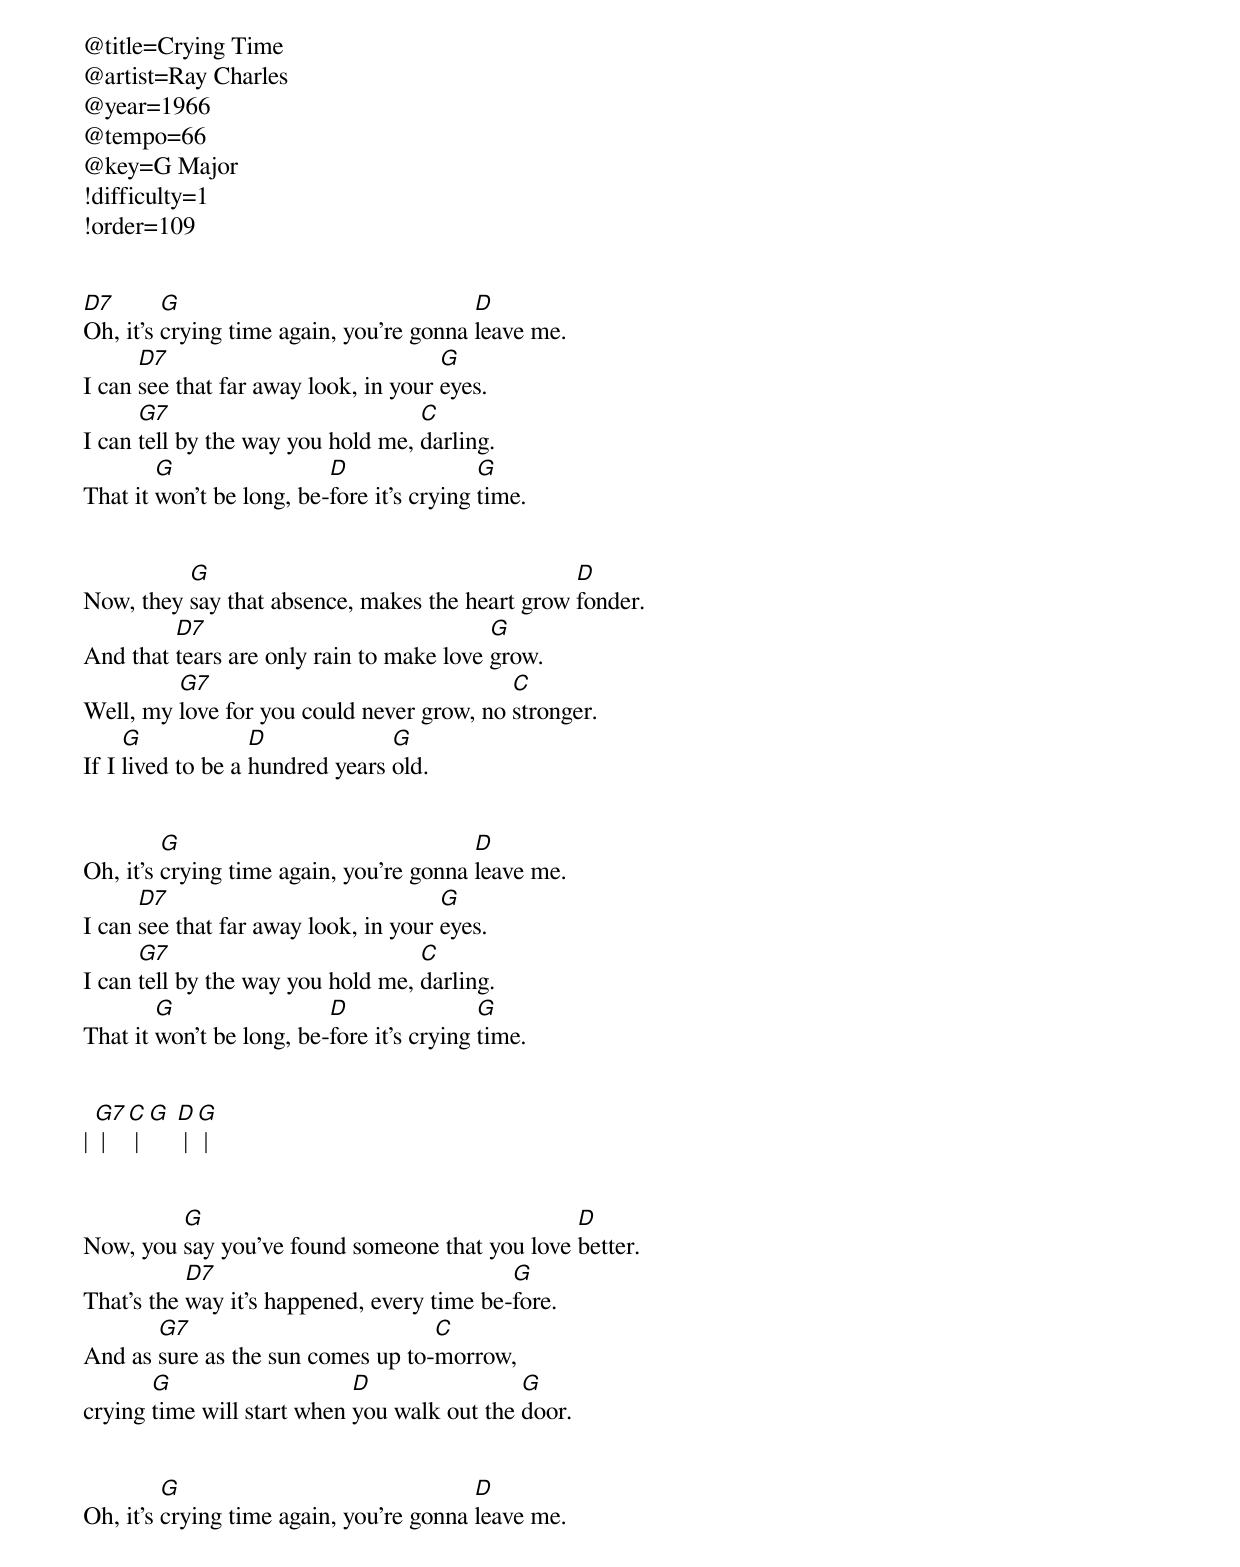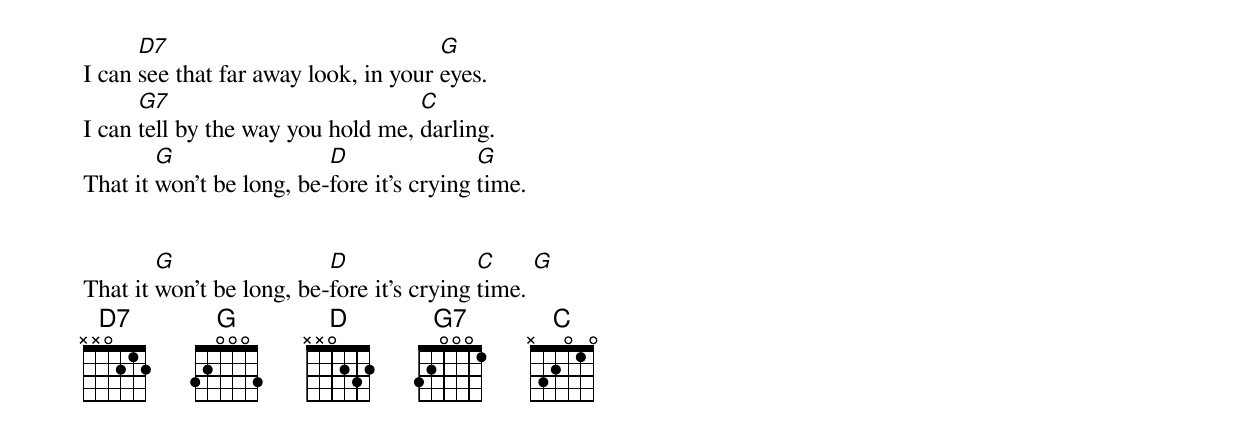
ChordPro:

@title=Crying Time
@artist=Ray Charles
@year=1966
@tempo=66
@key=G Major
!difficulty=1
!order=109


[D7]Oh, it's [G]crying time again, you're gonna [D]leave me.
I can [D7]see that far away look, in your [G]eyes.
I can [G7]tell by the way you hold me, [C]darling.
That it [G]won't be long, be-[D]fore it's crying [G]time.


Now, they [G]say that absence, makes the heart grow [D]fonder.
And that [D7]tears are only rain to make love [G]grow.
Well, my [G7]love for you could never grow, no [C]stronger.
If I [G]lived to be a [D]hundred years [G]old.


Oh, it's [G]crying time again, you're gonna [D]leave me.
I can [D7]see that far away look, in your [G]eyes.
I can [G7]tell by the way you hold me, [C]darling.
That it [G]won't be long, be-[D]fore it's crying [G]time.


| [G7] | [C] | [G] [D] | [G] |


Now, you [G]say you've found someone that you love [D]better.
That's the [D7]way it's happened, every time be-[G]fore.
And as [G7]sure as the sun comes up to-[C]morrow,
crying [G]time will start when [D]you walk out the [G]door.


Oh, it's [G]crying time again, you're gonna [D]leave me.
I can [D7]see that far away look, in your [G]eyes.
I can [G7]tell by the way you hold me, [C]darling.
That it [G]won't be long, be-[D]fore it's crying [G]time.


That it [G]won't be long, be-[D]fore it's crying [C]time. [G]
